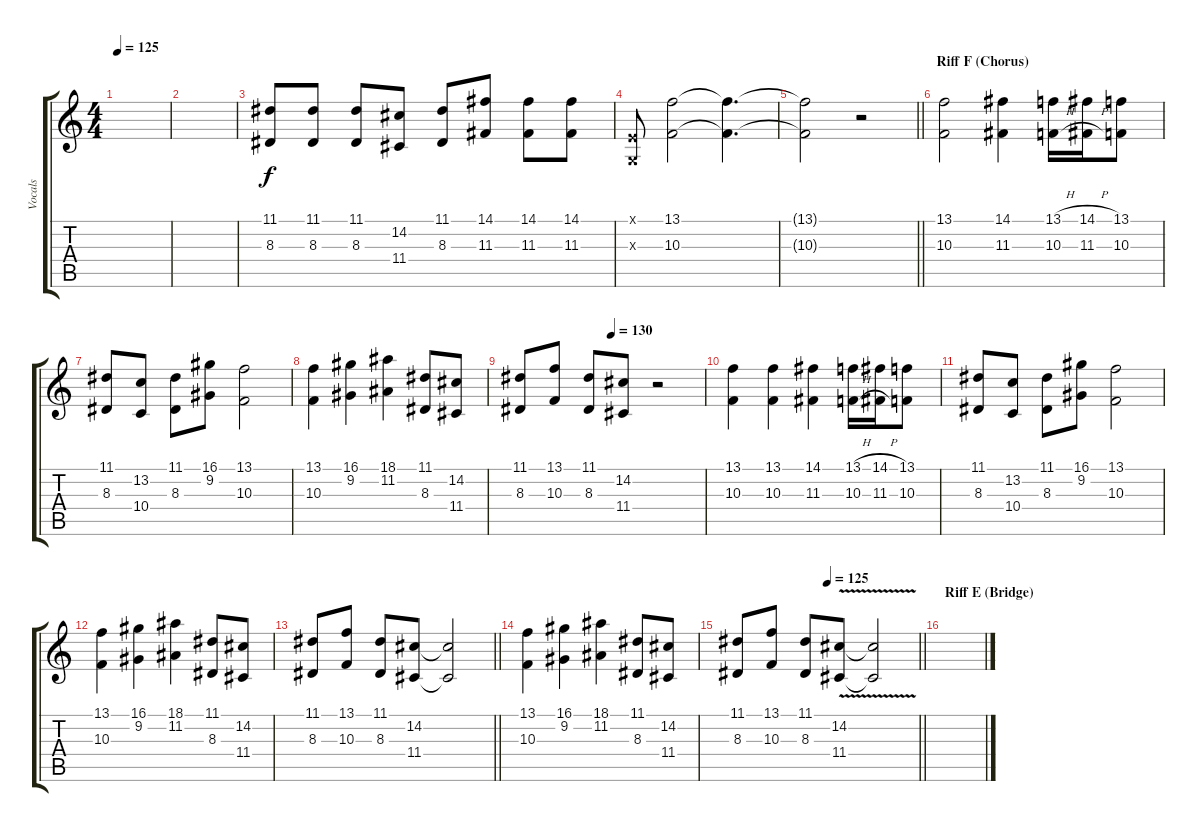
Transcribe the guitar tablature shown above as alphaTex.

\track ("Vocals" "Vocals") {instrument voiceoohs}
\staff {score tabs}
\tuning (E4 B3 G3 D3 A2 D2) {hide}
\ts (4 4)
\tempo 125
\clef g2
\ks c
|
|
(11.1 8.3).8 (11.1 8.3).8 (11.1 8.3).8 (14.2 11.4).8 (11.1 8.3).8 (14.1 11.3).8 (14.1 11.3).8 (14.1 11.3).8 |
(0.1{x} 0.3{x}).8 (13.1 10.3).2 (13.1{t} 10.3{t}).4{d} |
\barLineRight lightlight
(13.1{t} 10.3{t}).2 r.2 |
\section ("" "Riff F (Chorus)")
(13.1 10.3).2 (14.1 11.3).4 (13.1{h} 10.3{h}).16 (14.1{h} 11.3{h}).16 (13.1 10.3).8 |
(11.1 8.3).8 (13.2 10.4).8 (11.1 8.3).8 (16.1 9.2).8 (13.1 10.3).2 |
(13.1 10.3).4 (16.1 9.2).4 (18.1 11.2).4 (11.1 8.3).8 (14.2 11.4).8 |
\tempo (130 0.5)
(11.1 8.3).8 (13.1 10.3).8 (11.1 8.3).8 (14.2 11.4).8 r.2 |
(13.1 10.3).4 (13.1 10.3).4 (14.1 11.3).4 (13.1{h} 10.3{h}).16 (14.1{h} 11.3{h}).16 (13.1 10.3).8 |
(11.1 8.3).8 (13.2 10.4).8 (11.1 8.3).8 (16.1 9.2).8 (13.1 10.3).2 |
(13.1 10.3).4 (16.1 9.2).4 (18.1 11.2).4 (11.1 8.3).8 (14.2 11.4).8 |
\barLineRight lightlight
(11.1 8.3).8 (13.1 10.3).8 (11.1 8.3).8 (14.2 11.4).8 (14.2{t} 11.4{t}).2 |
(13.1 10.3).4 (16.1 9.2).4 (18.1 11.2).4 (11.1 8.3).8 (14.2 11.4).8 |
\tempo (125 0.5)
\barLineRight lightlight
(11.1 8.3).8 (13.1 10.3).8 (11.1 8.3).8 (14.2{v} 11.4{v}).8 (14.2{t} 11.4{t}).2 |
\section ("" "Riff E (Bridge)")
